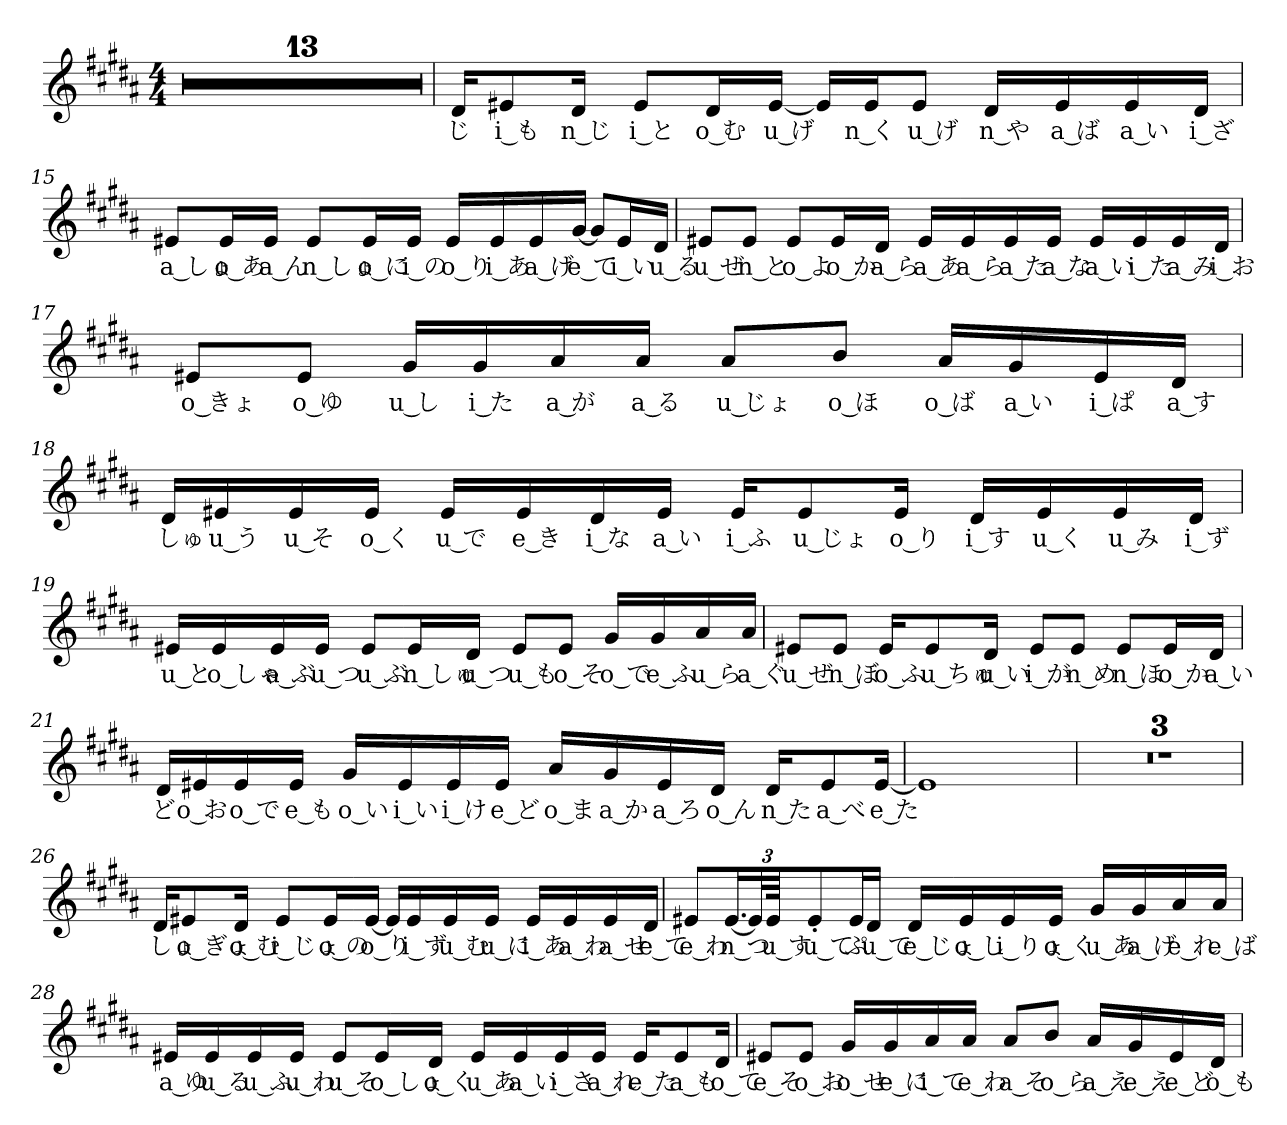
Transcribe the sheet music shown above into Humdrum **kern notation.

**kern	**text
*part1	*part1
*staff1	*staff1
*clefG2	*
*k[f#c#g#d#a#]	*
*M4/4	*
*MM155	*
=1	=1
1r	.
=2	=2
1r	.
=3	=3
1r	.
=4	=4
1r	.
=5	=5
1r	.
=6	=6
1r	.
=7	=7
1r	.
=8	=8
1r	.
=9	=9
1r	.
=10	=10
1r	.
=11	=11
1r	.
=12	=12
1r	.
=13	=13
1r	.
=14	=14
16d#KL	- じ
8e#X	i も
16d#Jk	n じ
8e#L	i と
16d#L	o む
[16e#JJ	u げ
16e#LL]	.
16e#J	n く
8e#J	u げ
16d#LL	n や
16e#	a ば
16e#	a い
16d#JJ	i ざ
=15	=15
8e#XL	a しょ
16e#L	o あ
16e#JJ	a ん
8e#L	n しょ
16e#L	o に
16e#JJ	i の
16e#LL	o り
16e#	i あ
16e#	a げ
[16g#JJ	e て
8g#L]	.
16e#L	i い
16d#JJ	u る
=16	=16
8e#XL	u ぜ
8e#J	n と
8e#L	o よ
16e#L	o か
16d#JJ	a ら
16e#LL	a あ
16e#	a ら
16e#	a た
16e#JJ	a な
16e#LL	a い
16e#	i た
16e#	a み
16d#JJ	i お
=17	=17
8e#XL	o きょ
8e#J	o ゆ
16g#LL	u し
16g#	i た
16a#	a が
16a#JJ	a る
8a#L	u じょ
8bJ	o ほ
16a#LL	o ば
16g#	a い
16e#	i ぱ
16d#JJ	a す
=18	=18
16d#LL	- しゅ
16e#X	u う
16e#	u そ
16e#JJ	o く
16e#LL	u で
16e#	e き
16d#	i な
16e#JJ	a い
16e#KL	i ふ
8e#	u じょ
16e#Jk	o り
16d#LL	i す
16e#	u く
16e#	u み
16d#JJ	i ず
=19	=19
16e#XLL	u と
16e#	o しゃ
16e#	a ぶ
16e#JJ	u つ
8e#L	u ぶ
16e#L	n しゅ
16d#JJ	u つ
8e#L	u も
8e#J	o そ
16g#LL	o で
16g#	e ふ
16a#	u ら
16a#JJ	a ぐ
=20	=20
8e#XL	u ぜ
8e#J	n ぼ
16e#KL	o ふ
8e#	u ちゅ
16d#Jk	u い
8e#L	i が
8e#J	n め
8e#L	n ほ
16e#L	o か
16d#JJ	a い
=21	=21
16d#LL	- ど
16e#X	o お
16e#	o で
16e#JJ	e も
16g#LL	o い
16e#	i い
16e#	i け
16e#JJ	e ど
16a#LL	o ま
16g#	a か
16e#	a ろ
16d#JJ	o ん
16d#KL	n た
8e#	a べ
[16e#Jk	e た
=22	=22
1e#]	.
=23	=23
1r	.
=24	=24
1r	.
=25	=25
1r	.
=26	=26
16d#KL	- しょ
8e#X	o ぎょ
16d#Jk	o む
8e#L	i じょ
16e#L	o の
[16e#JJ	o り
16e#LL]	.
16e#	i ず
16e#	u む
16e#JJ	u に
16e#LL	i あ
16e#	a わ
16e#	a せ
16d#JJ	e て
=27	=27
8e#XL	e わ
[16.e#L	n つ
48e#L]	.
96e#JJK	u す
8e#'	u て
16e#L	- ぷ
16d#JJ	u で
16d#LL	e じょ
16e#	o し
16e#	i りょ
16e#JJ	o く
16g#LL	u あ
16g#	a げ
16a#	e れ
16a#JJ	e ば
=28	=28
16e#XLL	a ゆ
16e#	u る
16e#	u ふ
16e#JJ	u わ
8e#L	u そ
16e#L	o しょ
16d#JJ	o く
16e#LL	u あ
16e#	a い
16e#	i さ
16e#JJ	a れ
16e#KL	e た
8e#	a も
16d#Jk	o て
=29	=29
8e#XL	e そ
8e#J	o お
16g#LL	o せ
16g#	e に
16a#	i て
16a#JJ	e わ
8a#L	a そ
8bJ	o ら
16a#LL	a え
16g#	e え
16e#	e ど
16d#JJ	o も
=	=
*-	*-
